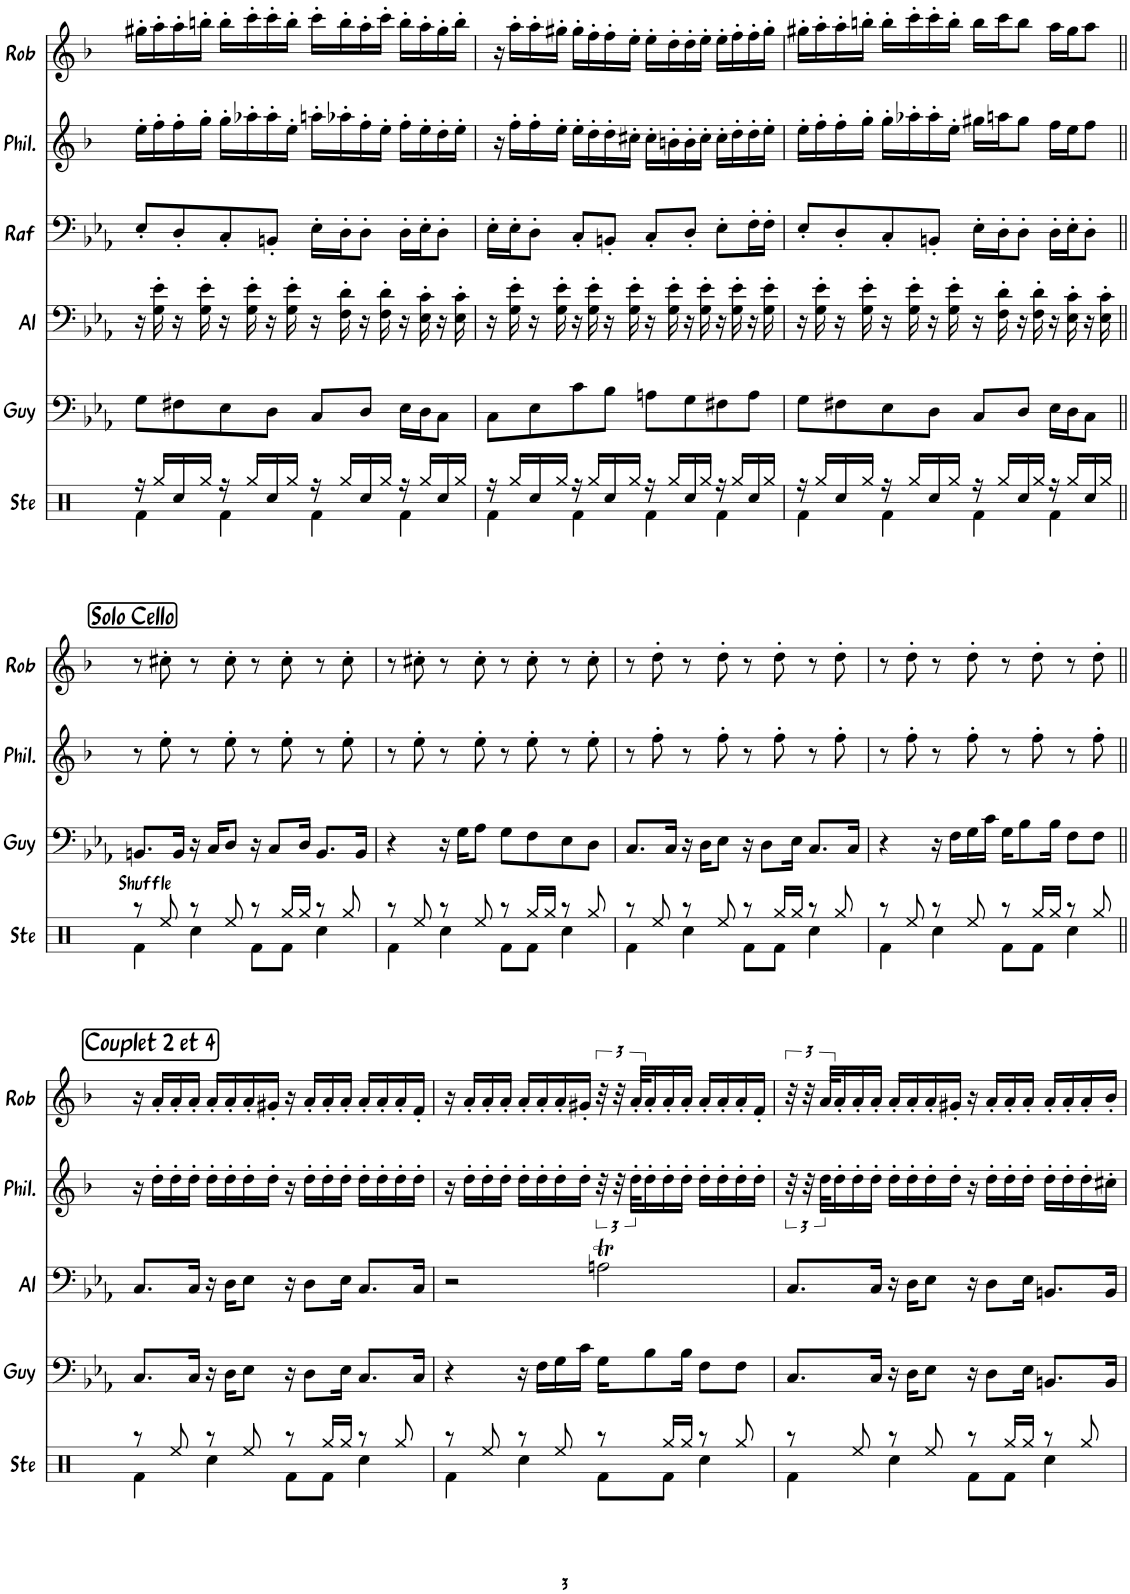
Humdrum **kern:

**kern	**kern	**kern	**kern	**kern
*part5	*part4	*part3	*part2	*part1
*staff5	*staff4	*staff3	*staff2	*staff1
*I"Basse acoustique	*I"Violoncelle	*I"Trombone	*I"Saxophone Ténor	*I"Trompette en Sib
!!LO:PB:g=z
*clefF4	*clefF4	*clefF4	*clefG2	*clefG2
*Trd7c12	*	*	*Trd8c14	*Trd1c2
*k[b-e-a-]	*k[b-e-a-]	*k[b-e-a-]	*k[b-]	*k[b-]
*M4/4	*M4/4	*M4/4	*M4/4	*M4/4
=19	=19	=19	=19	=19
8G\L	16r	8E-'/L	16ee'\LL	16gg#X'\LL
.	16G\' 16e-\'	.	16ff'\	16aa'\
8F#X\	16r	8D'/	16ff'\	16aa'\
.	16G\' 16e-\'	.	16gg'\JJ	16bbn'\JJ
8E-\	16r	8C'/	16gg'\LL	16bb'\LL
.	16G\' 16e-\'	.	16aa-X'\	16ccc'\
8D\J	16r	8BBn'/J	16aa-'\	16ccc'\
.	16G\' 16e-\'	.	16ee'\JJ	16bb'\JJ
8C/L	16r	16E-'\LL	16aan'\LL	16ccc'\LL
.	16F\' 16d\'	16D'\J	16aa-X'\	16bb'\
8D/J	16r	8D'\J	16ff'\	16aa'\
.	16F\' 16d\'	.	16ee'\JJ	16ccc'\JJ
16E-\LL	16r	16D'\LL	16ff'\LL	16bb'\LL
16D\J	16E-\' 16c\'	16E-'\J	16ee'\	16aa'\
8C\J	16r	8D'\J	16dd'\	16gg#'\
.	16E-\' 16c\'	.	16ee'\JJ	16bb'\JJ
=20	=20	=20	=20	=20
8C\L	16r	16E-'\LL	16r	16r
.	16G\' 16e-\'	16E-'\J	16ff'\LL	16aa'\LL
8E-\	16r	8D'\J	16ff'\	16aa'\
.	16G\' 16e-\'	.	16ee'\JJ	16gg#X'\JJ
8c\	16r	8C'/L	16ee'\LL	16gg#'\LL
.	16G\' 16e-\'	.	16dd'\	16ff'\
8B-\J	16r	8BBn'/J	16dd'\	16ff'\
.	16G\' 16e-\'	.	16cc#X'\JJ	16ee'\JJ
8An\L	16r	8C'/L	16cc#'\LL	16ee'\LL
.	16G\' 16e-\'	.	16bn'\	16dd'\
8G\	16r	8D'/J	16b'\	16dd'\
.	16G\' 16e-\'	.	16cc#'\JJ	16ee'\JJ
8F#X\	16r	8E-'\L	16cc#'\LL	16ee'\LL
.	16G\' 16e-\'	.	16dd'\	16ff'\
8A\J	16r	16F'\L	16dd'\	16ff'\
.	16G\' 16e-\'	16F'\JJ	16ee'\JJ	16gg#'\JJ
=21	=21	=21	=21	=21
8G\L	16r	8E-'/L	16ee'\LL	16gg#X'\LL
.	16G\' 16e-\'	.	16ff'\	16aa'\
8F#X\	16r	8D'/	16ff'\	16aa'\
.	16G\' 16e-\'	.	16gg'\JJ	16bbn'\JJ
8E-\	16r	8C'/	16gg'\LL	16bb'\LL
.	16G\' 16e-\'	.	16aa-X'\	16ccc'\
8D\J	16r	8BBn'/J	16aa-'\	16ccc'\
.	16G\' 16e-\'	.	16ee'\JJ	16bb'\JJ
8C/L	16r	16E-'\LL	16gg#X\LL	16bb\LL
.	16F\' 16d\'	16D'\J	16aan\J	16ccc\J
8D/J	16r	8D'\J	8gg#\J	8bb\J
.	16F\' 16d\'	.	.	.
16E-\LL	16r	16D'\LL	16ff\LL	16aa\LL
16D\J	16E-\' 16c\'	16E-'\J	16ee\J	16gg#\J
8C\J	16r	8D'\J	8ff\J	8aa\J
.	16E-\' 16c\'	.	.	.
!!LO:LB:g=z
!!LO:REH:place=s1:a:rj:fs=14:t=Solo Cello
=22||	=22||	=22||	=22||	=22||
8.BBn/L	1r	1r	8r	8r
.	.	.	8ee'\	8cc#X'\
16BB/Jk	.	.	.	.
16r	.	.	8r	8r
16C/KL	.	.	.	.
8D/J	.	.	8ee'\	8cc#'\
16r	.	.	8r	8r
8C/L	.	.	.	.
.	.	.	8ee'\	8cc#'\
16D/Jk	.	.	.	.
8.BB/L	.	.	8r	8r
.	.	.	8ee'\	8cc#'\
16BB/Jk	.	.	.	.
=23	=23	=23	=23	=23
4r	1r	1r	8r	8r
.	.	.	8ee'\	8cc#X'\
16r	.	.	8r	8r
16G\KL	.	.	.	.
8A-\J	.	.	8ee'\	8cc#'\
8G\L	.	.	8r	8r
8F\	.	.	8ee'\	8cc#'\
8E-\	.	.	8r	8r
8D\J	.	.	8ee'\	8cc#'\
=24	=24	=24	=24	=24
8.C/L	1r	1r	8r	8r
.	.	.	8ff'\	8dd'\
16C/Jk	.	.	.	.
16r	.	.	8r	8r
16D\KL	.	.	.	.
8E-\J	.	.	8ff'\	8dd'\
16r	.	.	8r	8r
8D\L	.	.	.	.
.	.	.	8ff'\	8dd'\
16E-\Jk	.	.	.	.
8.C/L	.	.	8r	8r
.	.	.	8ff'\	8dd'\
16C/Jk	.	.	.	.
=25	=25	=25	=25	=25
4r	1r	1r	8r	8r
.	.	.	8ff'\	8dd'\
16r	.	.	8r	8r
16F\LL	.	.	.	.
16G\	.	.	8ff'\	8dd'\
16c\JJ	.	.	.	.
16G\KL	.	.	8r	8r
8B-\	.	.	.	.
.	.	.	8ff'\	8dd'\
16B-\Jk	.	.	.	.
8F\L	.	.	8r	8r
8F\J	.	.	8ff'\	8dd'\
!!LO:LB:g=z
!!LO:REH:place=s1:a:rj:fs=14:t=Couplet 2 et 4
=26||	=26||	=26||	=26||	=26||
8.C/L	8.C/L	1r	16r	16r
.	.	.	16dd'\LL	16a'/LL
.	.	.	16dd'\	16a'/
16C/Jk	16C/Jk	.	16dd'\JJ	16a'/JJ
16r	16r	.	16dd'\LL	16a'/LL
16D\KL	16D\KL	.	16dd'\	16a'/
8E-\J	8E-\J	.	16dd'\	16a'/
.	.	.	16dd'\JJ	16g#X'/JJ
16r	16r	.	16r	16r
8D\L	8D\L	.	16dd'\LL	16a'/LL
.	.	.	16dd'\	16a'/
16E-\Jk	16E-\Jk	.	16dd'\JJ	16a'/JJ
8.C/L	8.C/L	.	16dd'\LL	16a'/LL
.	.	.	16dd'\	16a'/
.	.	.	16dd'\	16a'/
16C/Jk	16C/Jk	.	16dd'\JJ	16f'/JJ
=27	=27	=27	=27	=27
4r	2r	1r	16r	16r
.	.	.	16dd'\LL	16a'/LL
.	.	.	16dd'\	16a'/
.	.	.	16dd'\JJ	16a'/JJ
16r	.	.	16dd'\LL	16a'/LL
16F\LL	.	.	16dd'\	16a'/
16G\	.	.	16dd'\	16a'/
16c\JJ	.	.	16dd'\JJ	16g#X'/JJ
16G\KL	2Ant\	.	48r	48r
.	.	.	48r	48r
.	.	.	48dd'\KLL	48a'/KLL
8B-\	.	.	16dd'\	16a'/
.	.	.	16dd'\	16a'/
16B-\Jk	.	.	16dd'\JJ	16a'/JJ
8F\L	.	.	16dd'\LL	16a'/LL
.	.	.	16dd'\	16a'/
8F\J	.	.	16dd'\	16a'/
.	.	.	16dd'\JJ	16f'/JJ
=28	=28	=28	=28	=28
8.C/L	8.C/L	1r	48r	48r
.	.	.	48r	48r
.	.	.	48dd\KLL	48a/KLL
.	.	.	16dd'\	16a'/
.	.	.	16dd'\	16a'/
16C/Jk	16C/Jk	.	16dd'\JJ	16a'/JJ
16r	16r	.	16dd'\LL	16a'/LL
16D\KL	16D\KL	.	16dd'\	16a'/
8E-\J	8E-\J	.	16dd'\	16a'/
.	.	.	16dd'\JJ	16g#X'/JJ
16r	16r	.	16r	16r
8D\L	8D\L	.	16dd'\LL	16a'/LL
.	.	.	16dd'\	16a'/
16E-\Jk	16E-\Jk	.	16dd'\JJ	16a'/JJ
8.BBn/L	8.BBn/L	.	16dd'\LL	16a'/LL
.	.	.	16dd'\	16a'/
.	.	.	16dd'\	16a'/
16BB/Jk	16BB/Jk	.	16cc#X'\JJ	16b-'/JJ
=	=	=	=	=
*-	*-	*-	*-	*-
